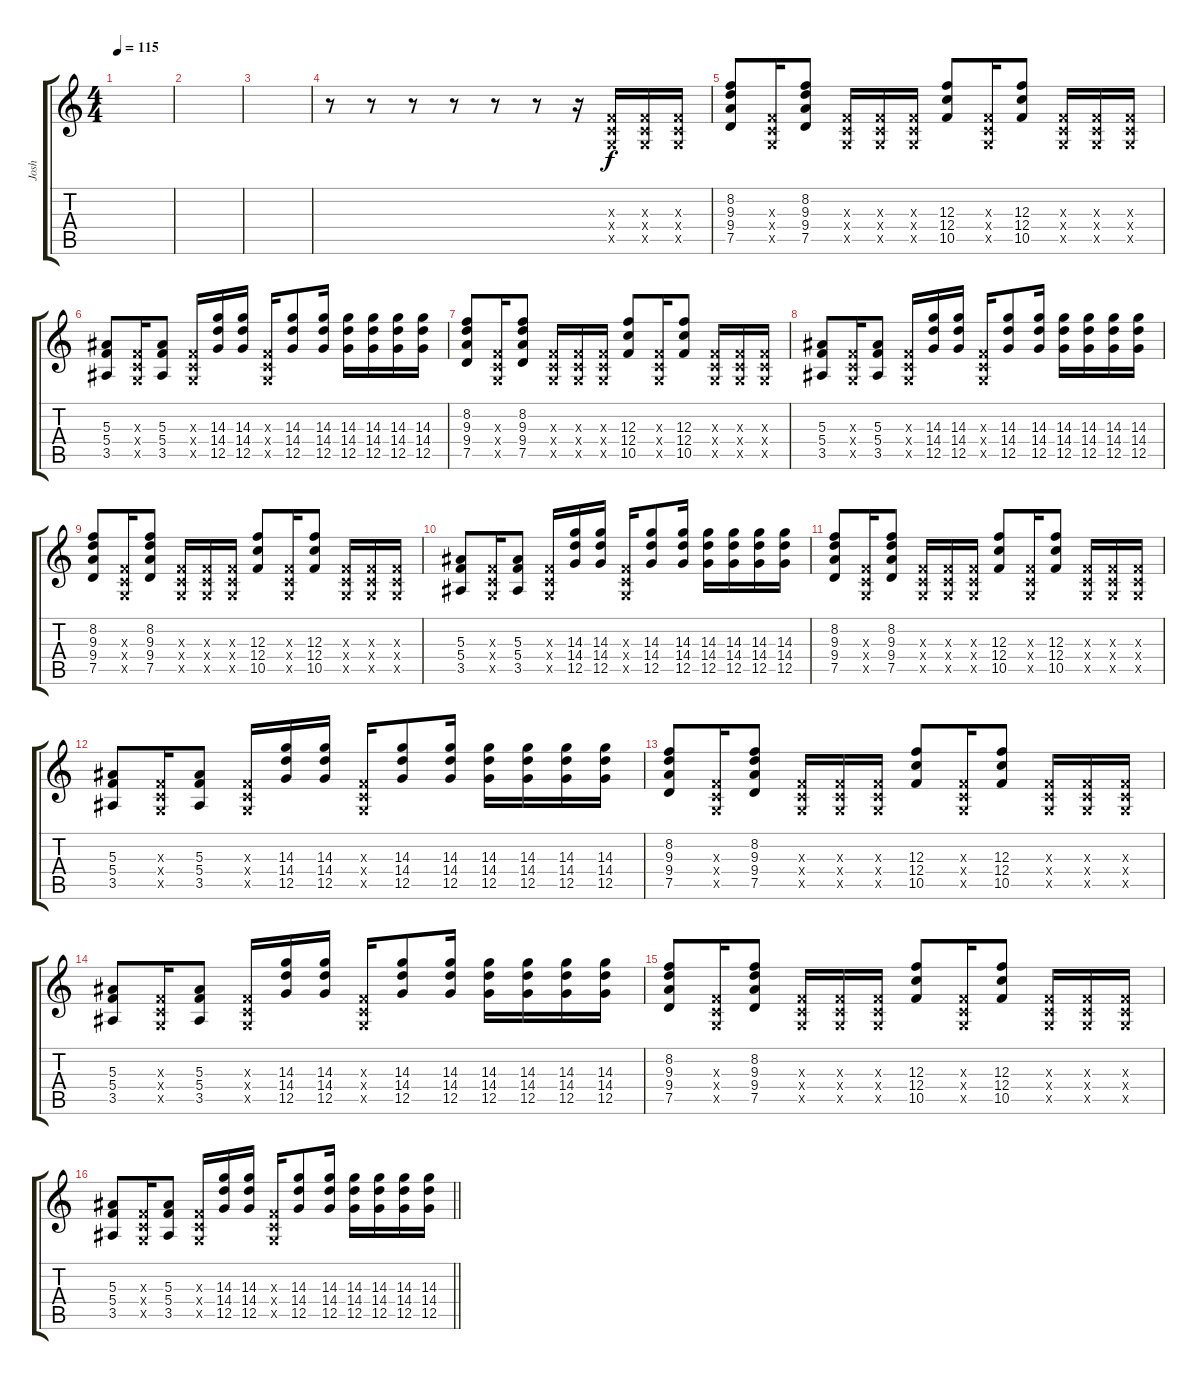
\track ("Josh" "Josh") {instrument electricguitarclean}
\staff {score tabs}
\tuning (D4 A3 F3 C3 G2 D2) {hide}
\ts (4 4)
\tempo 115
\clef g2
\ks c
|
|
|
r.8 r.8 r.8 r.8 r.8 r.8 r.16 (0.3{x} 0.4{x} 0.5{x}).16 (0.3{x} 0.4{x} 0.5{x}).16 (0.3{x} 0.4{x} 0.5{x}).16 |
(8.2 9.3 9.4 7.5).8 (0.3{x} 0.4{x} 0.5{x}).16 (8.2 9.3 9.4 7.5).8 (0.3{x} 0.4{x} 0.5{x}).16 (0.3{x} 0.4{x} 0.5{x}).16 (0.3{x} 0.4{x} 0.5{x}).16 (12.3 12.4 10.5).8 (0.3{x} 0.4{x} 0.5{x}).16 (12.3 12.4 10.5).8 (0.3{x} 0.4{x} 0.5{x}).16 (0.3{x} 0.4{x} 0.5{x}).16 (0.3{x} 0.4{x} 0.5{x}).16 |
(5.3 5.4 3.5).8 (0.3{x} 0.4{x} 0.5{x}).16 (5.3 5.4 3.5).8 (0.3{x} 0.4{x} 0.5{x}).16 (14.3 14.4 12.5).16 (14.3 14.4 12.5).16 (0.3{x} 0.4{x} 0.5{x}).16 (14.3 14.4 12.5).8 (14.3 14.4 12.5).16 (14.3 14.4 12.5).16 (14.3 14.4 12.5).16 (14.3 14.4 12.5).16 (14.3 14.4 12.5).16 |
(8.2 9.3 9.4 7.5).8 (0.3{x} 0.4{x} 0.5{x}).16 (8.2 9.3 9.4 7.5).8 (0.3{x} 0.4{x} 0.5{x}).16 (0.3{x} 0.4{x} 0.5{x}).16 (0.3{x} 0.4{x} 0.5{x}).16 (12.3 12.4 10.5).8 (0.3{x} 0.4{x} 0.5{x}).16 (12.3 12.4 10.5).8 (0.3{x} 0.4{x} 0.5{x}).16 (0.3{x} 0.4{x} 0.5{x}).16 (0.3{x} 0.4{x} 0.5{x}).16 |
(5.3 5.4 3.5).8 (0.3{x} 0.4{x} 0.5{x}).16 (5.3 5.4 3.5).8 (0.3{x} 0.4{x} 0.5{x}).16 (14.3 14.4 12.5).16 (14.3 14.4 12.5).16 (0.3{x} 0.4{x} 0.5{x}).16 (14.3 14.4 12.5).8 (14.3 14.4 12.5).16 (14.3 14.4 12.5).16 (14.3 14.4 12.5).16 (14.3 14.4 12.5).16 (14.3 14.4 12.5).16 |
(8.2 9.3 9.4 7.5).8 (0.3{x} 0.4{x} 0.5{x}).16 (8.2 9.3 9.4 7.5).8 (0.3{x} 0.4{x} 0.5{x}).16 (0.3{x} 0.4{x} 0.5{x}).16 (0.3{x} 0.4{x} 0.5{x}).16 (12.3 12.4 10.5).8 (0.3{x} 0.4{x} 0.5{x}).16 (12.3 12.4 10.5).8 (0.3{x} 0.4{x} 0.5{x}).16 (0.3{x} 0.4{x} 0.5{x}).16 (0.3{x} 0.4{x} 0.5{x}).16 |
(5.3 5.4 3.5).8 (0.3{x} 0.4{x} 0.5{x}).16 (5.3 5.4 3.5).8 (0.3{x} 0.4{x} 0.5{x}).16 (14.3 14.4 12.5).16 (14.3 14.4 12.5).16 (0.3{x} 0.4{x} 0.5{x}).16 (14.3 14.4 12.5).8 (14.3 14.4 12.5).16 (14.3 14.4 12.5).16 (14.3 14.4 12.5).16 (14.3 14.4 12.5).16 (14.3 14.4 12.5).16 |
(8.2 9.3 9.4 7.5).8 (0.3{x} 0.4{x} 0.5{x}).16 (8.2 9.3 9.4 7.5).8 (0.3{x} 0.4{x} 0.5{x}).16 (0.3{x} 0.4{x} 0.5{x}).16 (0.3{x} 0.4{x} 0.5{x}).16 (12.3 12.4 10.5).8 (0.3{x} 0.4{x} 0.5{x}).16 (12.3 12.4 10.5).8 (0.3{x} 0.4{x} 0.5{x}).16 (0.3{x} 0.4{x} 0.5{x}).16 (0.3{x} 0.4{x} 0.5{x}).16 |
(5.3 5.4 3.5).8 (0.3{x} 0.4{x} 0.5{x}).16 (5.3 5.4 3.5).8 (0.3{x} 0.4{x} 0.5{x}).16 (14.3 14.4 12.5).16 (14.3 14.4 12.5).16 (0.3{x} 0.4{x} 0.5{x}).16 (14.3 14.4 12.5).8 (14.3 14.4 12.5).16 (14.3 14.4 12.5).16 (14.3 14.4 12.5).16 (14.3 14.4 12.5).16 (14.3 14.4 12.5).16 |
(8.2 9.3 9.4 7.5).8 (0.3{x} 0.4{x} 0.5{x}).16 (8.2 9.3 9.4 7.5).8 (0.3{x} 0.4{x} 0.5{x}).16 (0.3{x} 0.4{x} 0.5{x}).16 (0.3{x} 0.4{x} 0.5{x}).16 (12.3 12.4 10.5).8 (0.3{x} 0.4{x} 0.5{x}).16 (12.3 12.4 10.5).8 (0.3{x} 0.4{x} 0.5{x}).16 (0.3{x} 0.4{x} 0.5{x}).16 (0.3{x} 0.4{x} 0.5{x}).16 |
(5.3 5.4 3.5).8 (0.3{x} 0.4{x} 0.5{x}).16 (5.3 5.4 3.5).8 (0.3{x} 0.4{x} 0.5{x}).16 (14.3 14.4 12.5).16 (14.3 14.4 12.5).16 (0.3{x} 0.4{x} 0.5{x}).16 (14.3 14.4 12.5).8 (14.3 14.4 12.5).16 (14.3 14.4 12.5).16 (14.3 14.4 12.5).16 (14.3 14.4 12.5).16 (14.3 14.4 12.5).16 |
(8.2 9.3 9.4 7.5).8 (0.3{x} 0.4{x} 0.5{x}).16 (8.2 9.3 9.4 7.5).8 (0.3{x} 0.4{x} 0.5{x}).16 (0.3{x} 0.4{x} 0.5{x}).16 (0.3{x} 0.4{x} 0.5{x}).16 (12.3 12.4 10.5).8 (0.3{x} 0.4{x} 0.5{x}).16 (12.3 12.4 10.5).8 (0.3{x} 0.4{x} 0.5{x}).16 (0.3{x} 0.4{x} 0.5{x}).16 (0.3{x} 0.4{x} 0.5{x}).16 |
\barLineRight lightlight
(5.3 5.4 3.5).8 (0.3{x} 0.4{x} 0.5{x}).16 (5.3 5.4 3.5).8 (0.3{x} 0.4{x} 0.5{x}).16 (14.3 14.4 12.5).16 (14.3 14.4 12.5).16 (0.3{x} 0.4{x} 0.5{x}).16 (14.3 14.4 12.5).8 (14.3 14.4 12.5).16 (14.3 14.4 12.5).16 (14.3 14.4 12.5).16 (14.3 14.4 12.5).16 (14.3 14.4 12.5).16
